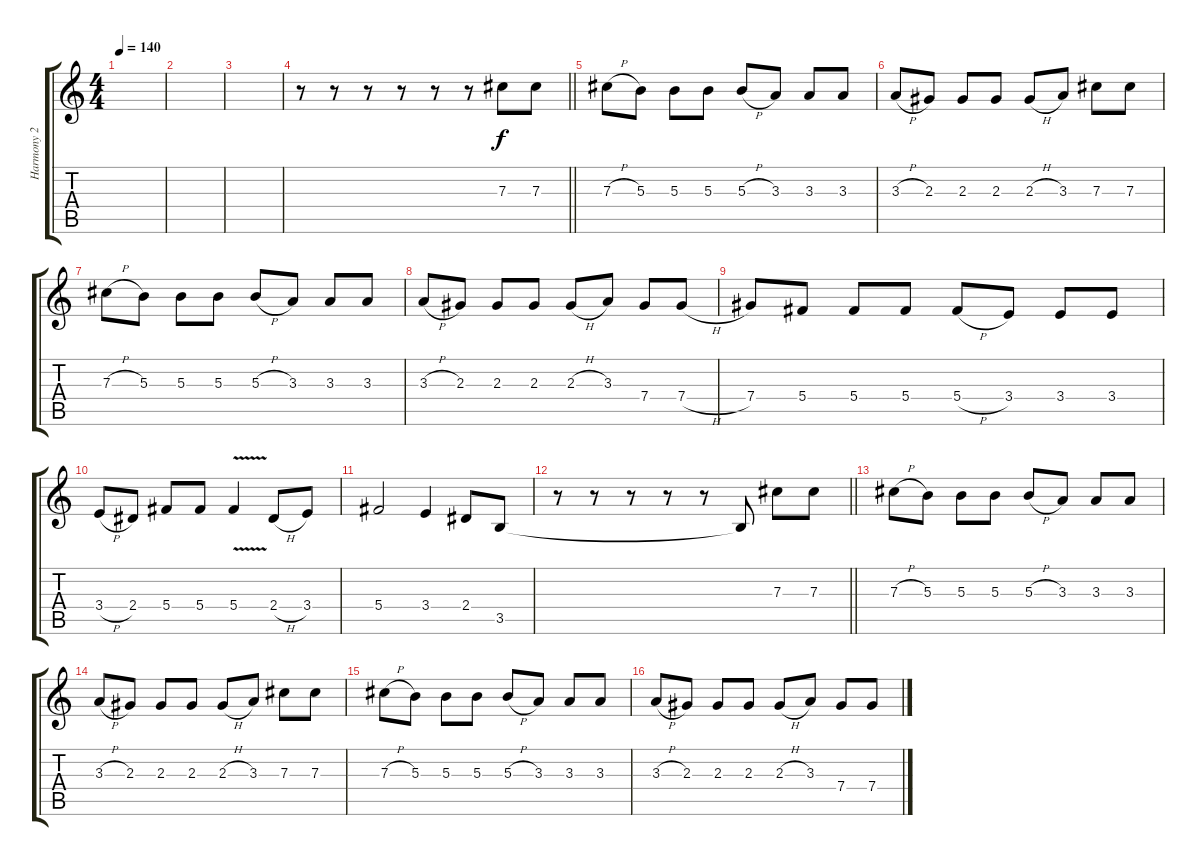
\track ("Harmony 2" "Harmony 2") {instrument overdrivenguitar}
\staff {score tabs}
\tuning (Eb4 Bb3 Gb3 Db3 Ab2 Db2) {hide}
\ts (4 4)
\tempo 140
\clef g2
\ks c
|
|
|
\barLineRight lightlight
r.8 r.8 r.8 r.8 r.8 r.8 7.3.8 7.3.8 |
7.3{h}.8 5.3.8 5.3.8 5.3.8 5.3{h}.8 3.3.8 3.3.8 3.3.8 |
3.3{h}.8 2.3.8 2.3.8 2.3.8 2.3{h}.8 3.3.8 7.3.8 7.3.8 |
7.3{h}.8 5.3.8 5.3.8 5.3.8 5.3{h}.8 3.3.8 3.3.8 3.3.8 |
3.3{h}.8 2.3.8 2.3.8 2.3.8 2.3{h}.8 3.3.8 7.4.8 7.4{h}.8 |
7.4.8 5.4.8 5.4.8 5.4.8 5.4{h}.8 3.4.8 3.4.8 3.4.8 |
3.4{h}.8 2.4.8 5.4.8 5.4.8 5.4{v}.4 2.4{h}.8 3.4.8 |
5.4.2 3.4.4 2.4.8 3.5.8 |
\barLineRight lightlight
r.8 r.8 r.8 r.8 r.8 3.5{t}.8 7.3.8 7.3.8 |
7.3{h}.8 5.3.8 5.3.8 5.3.8 5.3{h}.8 3.3.8 3.3.8 3.3.8 |
3.3{h}.8 2.3.8 2.3.8 2.3.8 2.3{h}.8 3.3.8 7.3.8 7.3.8 |
7.3{h}.8 5.3.8 5.3.8 5.3.8 5.3{h}.8 3.3.8 3.3.8 3.3.8 |
3.3{h}.8 2.3.8 2.3.8 2.3.8 2.3{h}.8 3.3.8 7.4.8 7.4{h}.8
